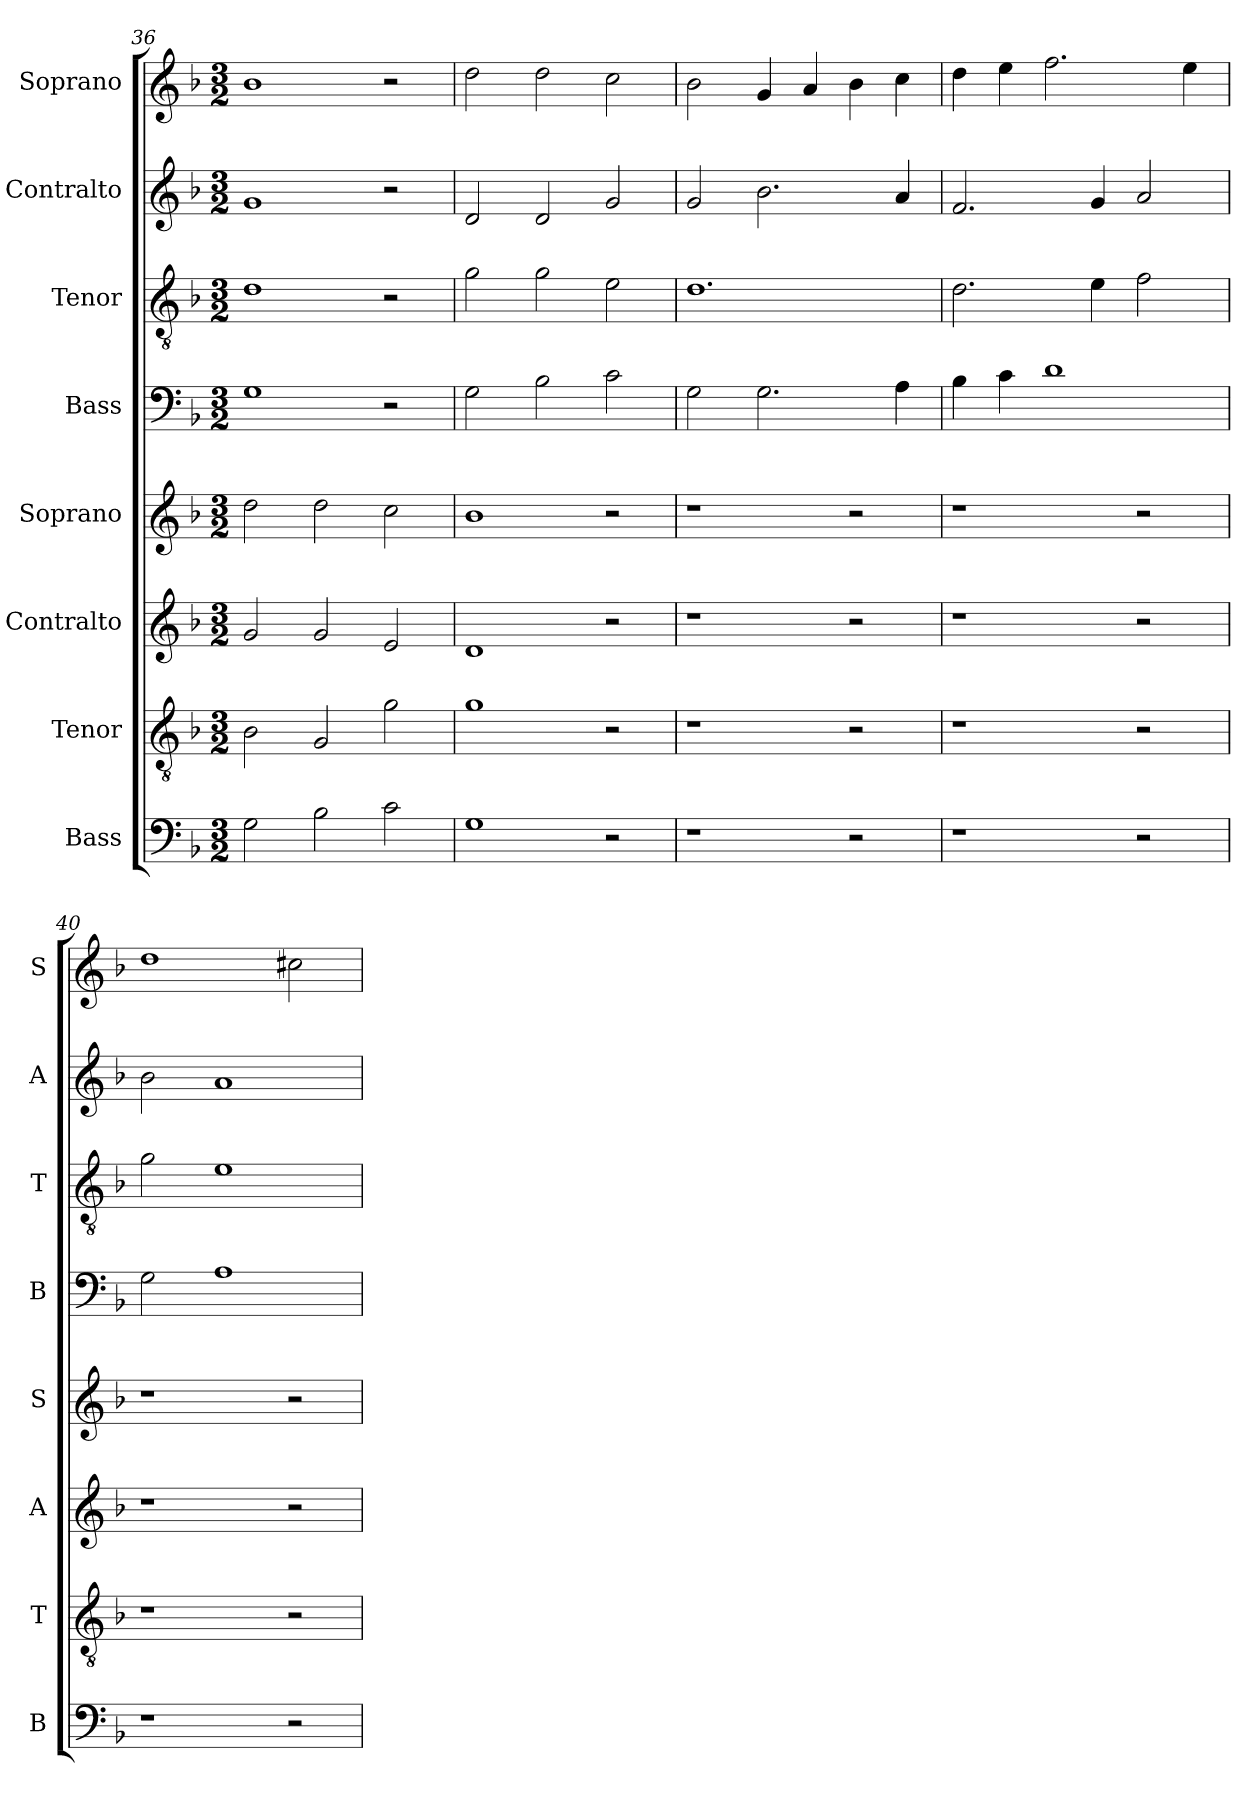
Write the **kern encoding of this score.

**kern	**kern	**kern	**kern	**kern	**kern	**kern	**kern
*part8	*part7	*part6	*part5	*part4	*part3	*part2	*part1
*staff8	*staff7	*staff6	*staff5	*staff4	*staff3	*staff2	*staff1
*I"Bass	*I"Tenor	*I"Contralto	*I"Soprano	*I"Bass	*I"Tenor	*I"Contralto	*I"Soprano
*I'B	*I'T	*I'A	*I'S	*I'B	*I'T	*I'A	*I'S
*clefF4	*clefGv2	*clefG2	*clefG2	*clefF4	*clefGv2	*clefG2	*clefG2
*k[b-]	*k[b-]	*k[b-]	*k[b-]	*k[b-]	*k[b-]	*k[b-]	*k[b-]
*G:dor	*G:dor	*G:dor	*G:dor	*G:dor	*G:dor	*G:dor	*G:dor
*M3/2	*M3/2	*M3/2	*M3/2	*M3/2	*M3/2	*M3/2	*M3/2
=36	=36	=36	=36	=36	=36	=36	=36
2G	2B-	2g	2dd	1G	1d	1g	1b-
2B-	2G	2g	2dd	.	.	.	.
2c	2g	2e	2cc	2r	2r	2r	2r
=37	=37	=37	=37	=37	=37	=37	=37
1G	1g	1d	1b-	2G	2g	2d	2dd
.	.	.	.	2B-	2g	2d	2dd
2r	2r	2r	2r	2c	2e	2g	2cc
=38	=38	=38	=38	=38	=38	=38	=38
1r	1r	1r	1r	2G	1.d	2g	2b-
.	.	.	.	2.G	.	2.b-	4g
.	.	.	.	.	.	.	4a
2r	2r	2r	2r	.	.	.	4b-
.	.	.	.	4A	.	4a	4cc
=39	=39	=39	=39	=39	=39	=39	=39
1r	1r	1r	1r	4B-	2.d	2.f	4dd
.	.	.	.	4c	.	.	4ee
.	.	.	.	1d	.	.	2.ff
.	.	.	.	.	4e	4g	.
2r	2r	2r	2r	.	2f	2a	.
.	.	.	.	.	.	.	4ee
=40	=40	=40	=40	=40	=40	=40	=40
1r	1r	1r	1r	2G	2g	2b-	1dd
.	.	.	.	1A	1e	1a	.
2r	2r	2r	2r	.	.	.	2cc#X
=	=	=	=	=	=	=	=
*-	*-	*-	*-	*-	*-	*-	*-
